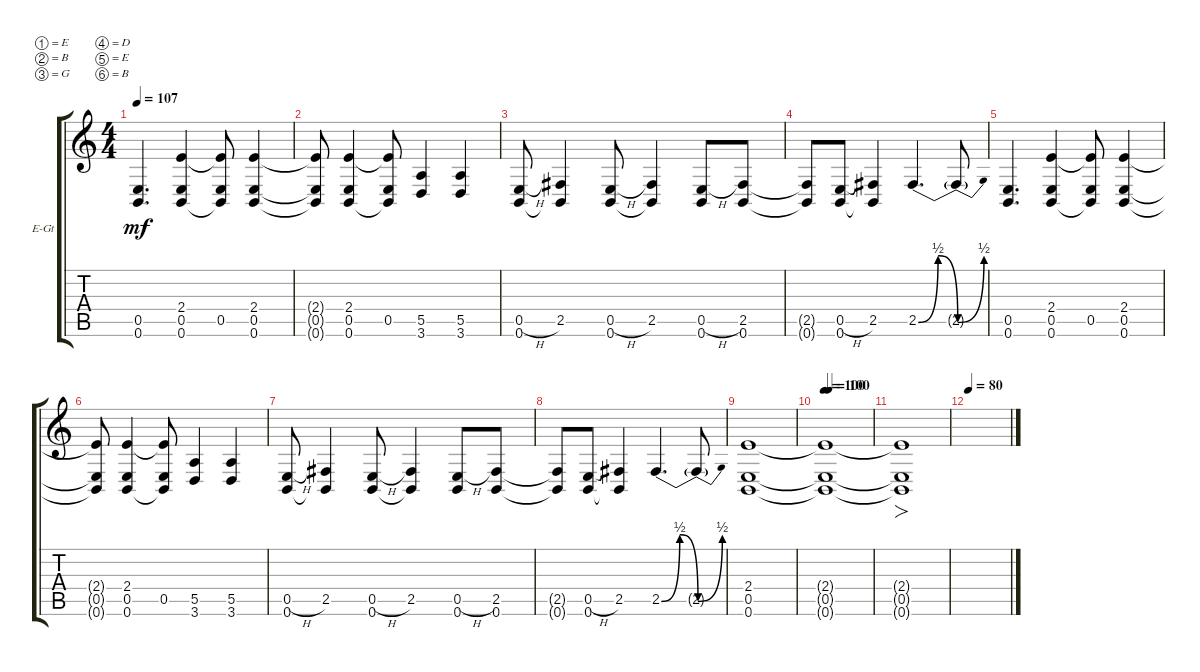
\defaultSystemsLayout 4
\bracketExtendMode groupsimilarinstruments
\firstSystemTrackNameOrientation horizontal
\otherSystemsTrackNameOrientation horizontal
\track ("Adam Jones - Distortion Guitar" "E-Gt") {instrument distortionguitar}
\staff {score tabs}
\tuning (E4 B3 G3 D3 E2 B1)
\ts (4 4)
\tempo 107
\clef g2
\ks c
(0.5 0.6).4{d dy mf} (0.6 0.5 2.4).4 (2.4{t} 0.5 0.6{t}).8 (0.6 0.5 2.4).4 |
(0.6{t} 0.5{t} 2.4{t}).8 (0.6 0.5 2.4).4 (2.4{t} 0.5 0.6{t}).8 (5.5 3.6).4 (3.6 5.5).4 |
(0.6 0.5{h}).8 (2.5 0.6{t}).4 (0.6 0.5{h}).8 (2.5 0.6{t}).4 (0.6 0.5{h}).8 (2.5 0.6).8 |
(2.5{t} 0.6{t}).8 (0.6 0.5{h}).8 (2.5 0.6{t}).4 2.5{be (bendrelease 0 0 24.599999999999998 2 25.8 2 59.4 0)}.4{d} 2.5{be (bend 0 0 30.599999999999998 2) t}.8 |
(0.5 0.6).4{d} (0.6 0.5 2.4).4 (2.4{t} 0.5 0.6{t}).8 (0.6 0.5 2.4).4 |
(0.6{t} 0.5{t} 2.4{t}).8 (0.6 0.5 2.4).4 (2.4{t} 0.5 0.6{t}).8 (5.5 3.6).4 (3.6 5.5).4 |
(0.6 0.5{h}).8 (2.5 0.6{t}).4 (0.6 0.5{h}).8 (2.5 0.6{t}).4 (0.6 0.5{h}).8 (2.5 0.6).8 |
(2.5{t} 0.6{t}).8 (0.6 0.5{h}).8 (2.5 0.6{t}).4 2.5{be (bendrelease 0 0 24.599999999999998 2 25.8 2 59.4 0)}.4{d} 2.5{be (bend 0 0 30.599999999999998 2) t}.8 |
(2.4 0.5 0.6).1 |
\tempo 100
\tempo (100 0.09375)
(2.4{t} 0.5{t} 0.6{t}).1 |
(2.4{t} 0.5{t} 0.6{t}).1{fo} |
\tempo 80
